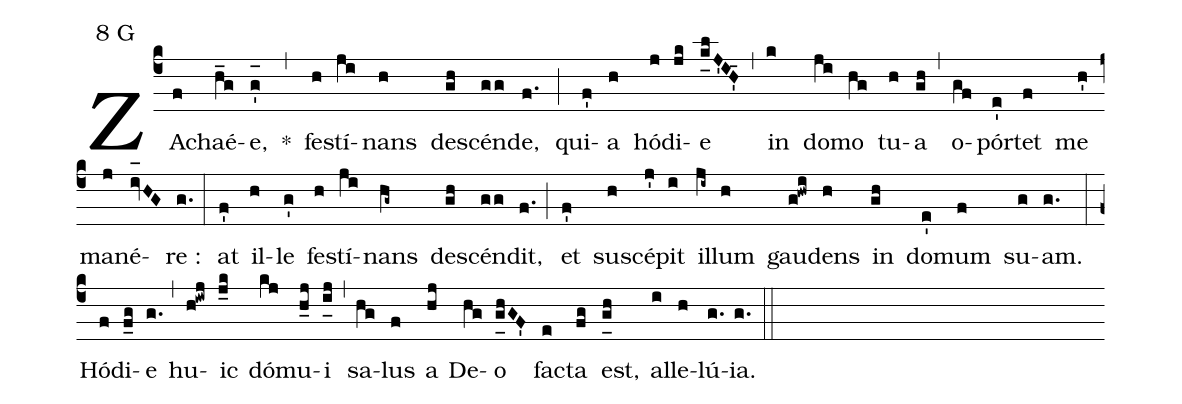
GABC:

mode:8 G;
%%
(c4) ZA(f)chaé(h_g)e,(g'_[oh:h]) *(,) fe(h)stí(ji)nans(h) de(gh)scén(gg)de,(f.) (;) qui(f')a(h) hó(j)di(jk)e(k_[uh:l]lJ'IH'_4) (,) in(k) do(ji)mo(hg) tu(h)a(gh) (,) o(gf)pór(e')tet(f) me(h') ma(j)né(iv_[oh:h]HG)re :(g.) (:) at(f') il(h)le(g') fe(h)stí(ji)nans(hg~) de(gh)scén(gg)dit,(f.) (;) et(f') sus(h)cé(j')pit(i) il(ji~)lum(h) gau(g!hwi)dens(h) in(gh) do(e')mum(f) su(g)am.(g.) (:) Hó(f)di(f_g)e(g.) (,) hu(h!iwj)ic(j_k) dó(kj)mu(h_j)i(i_[uh:l]j) (,) sa(hg)lus(f) a(hj) De(hg)o(g_[uh:l]hGF') fa(e)cta(fg) est,(g_[uh:l]h) al(i)le(h)lú(g.){ia}.(g.) (::)
